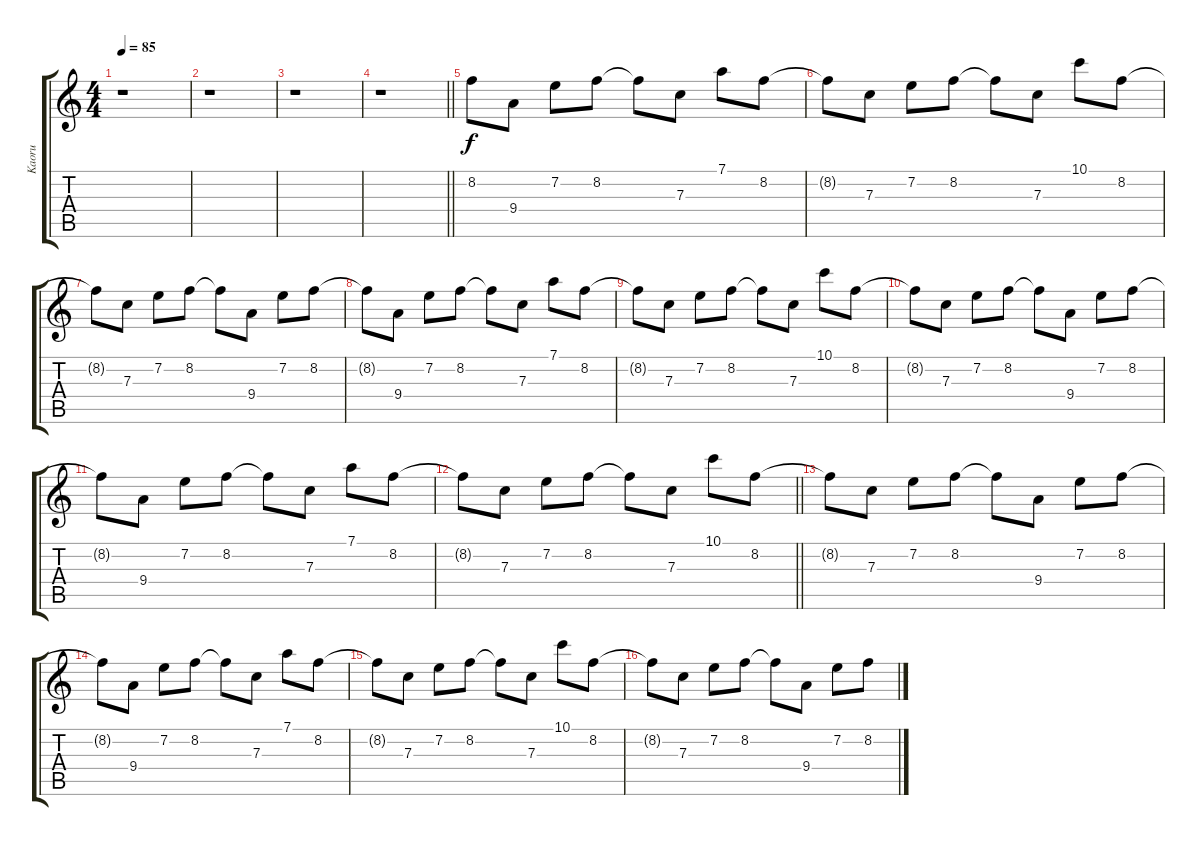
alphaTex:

\track ("Kaoru" "Kaoru") {instrument electricguitarclean}
\staff {score tabs}
\tuning (D4 A3 F3 C3 G2 D2) {hide}
\ts (4 4)
\tempo 85
\clef g2
\ks c
r.1{dy f instrument electricguitarclean} |
r.1 |
r.1 |
\barLineRight lightlight
r.1 |
8.2.8 9.4.8 7.2.8 8.2.8 8.2{t}.8 7.3.8 7.1.8 8.2.8 |
8.2{t}.8 7.3.8 7.2.8 8.2.8 8.2{t}.8 7.3.8 10.1.8 8.2.8 |
8.2{t}.8 7.3.8 7.2.8 8.2.8 8.2{t}.8 9.4.8 7.2.8 8.2.8 |
8.2{t}.8 9.4.8 7.2.8 8.2.8 8.2{t}.8 7.3.8 7.1.8 8.2.8 |
8.2{t}.8 7.3.8 7.2.8 8.2.8 8.2{t}.8 7.3.8 10.1.8 8.2.8 |
8.2{t}.8 7.3.8 7.2.8 8.2.8 8.2{t}.8 9.4.8 7.2.8 8.2.8 |
8.2{t}.8 9.4.8 7.2.8 8.2.8 8.2{t}.8 7.3.8 7.1.8 8.2.8 |
\barLineRight lightlight
8.2{t}.8 7.3.8 7.2.8 8.2.8 8.2{t}.8 7.3.8 10.1.8 8.2.8 |
8.2{t}.8 7.3.8 7.2.8 8.2.8 8.2{t}.8 9.4.8 7.2.8 8.2.8 |
8.2{t}.8 9.4.8 7.2.8 8.2.8 8.2{t}.8 7.3.8 7.1.8 8.2.8 |
8.2{t}.8 7.3.8 7.2.8 8.2.8 8.2{t}.8 7.3.8 10.1.8 8.2.8 |
8.2{t}.8 7.3.8 7.2.8 8.2.8 8.2{t}.8 9.4.8 7.2.8 8.2.8
